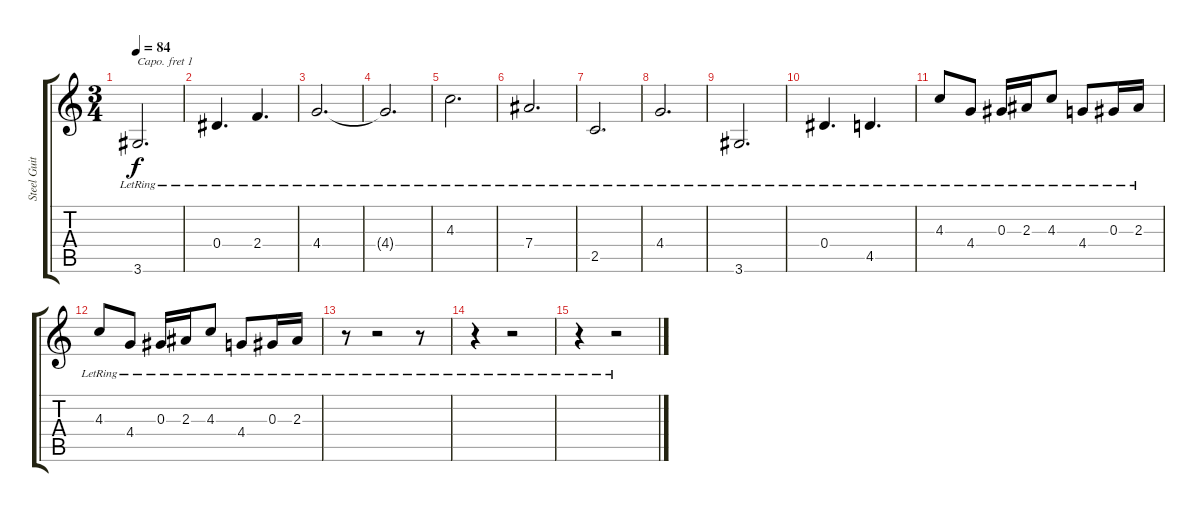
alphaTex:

\track ("Steel Guitar" "Steel Guit") {instrument acousticguitarsteel}
\staff {score tabs}
\capo 1
\tuning (E4 B3 G3 D3 A2 E2) {hide}
\ts (3 4)
\tempo 84
\clef g2
\ks c
3.6{lr}.2{d dy f} |
0.4{lr}.4{d} 2.4{lr}.4{d} |
4.4{lr}.2{d} |
4.4{lr t}.2{d} |
4.3{lr}.2{d} |
7.4{lr}.2{d} |
2.5{lr}.2{d} |
4.4{lr}.2{d} |
3.6{lr}.2{d} |
0.4{lr}.4{d} 4.5{lr}.4{d} |
4.3{lr}.8 4.4{lr}.8 0.3{lr}.16 2.3{lr}.16 4.3{lr}.8 4.4{lr}.8 0.3{lr}.16 2.3{lr}.16 |
4.3{lr}.8 4.4{lr}.8 0.3{lr}.16 2.3{lr}.16 4.3{lr}.8 4.4{lr}.8 0.3{lr}.16 2.3{lr}.16 |
r.8 r.2 r.8 |
r.4 r.2 |
r.4 r.2
